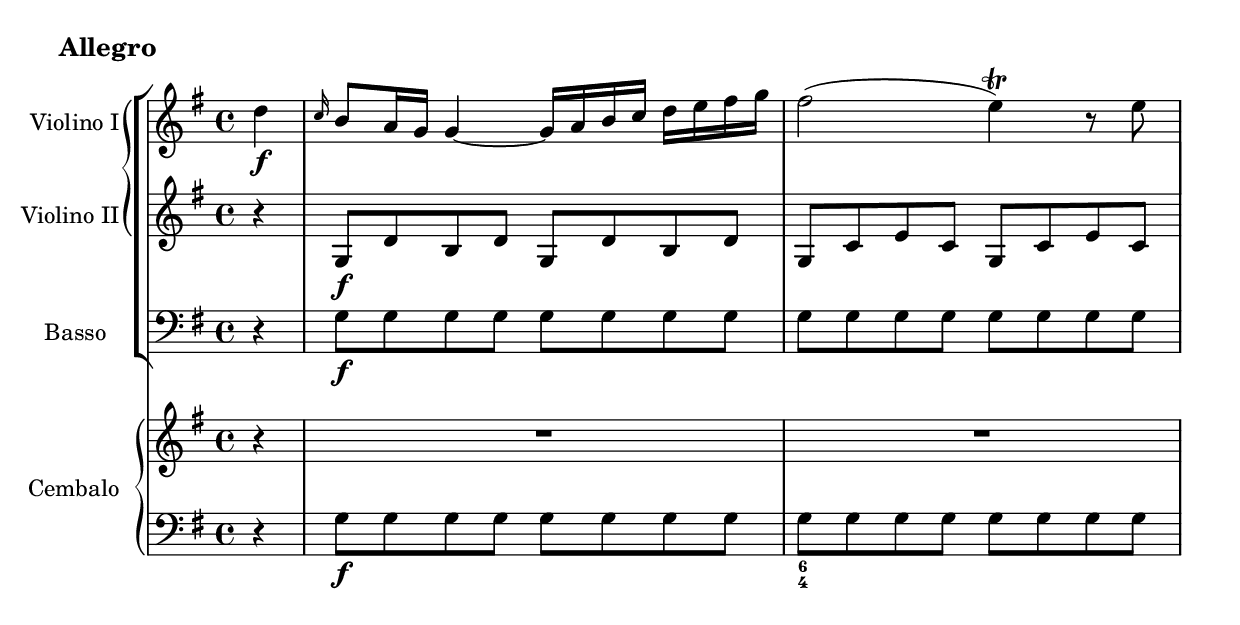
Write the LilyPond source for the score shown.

\version "2.24.0"
%{ \include "../../../../stylesheets/incipit.ly" %}
\include "../../../../stylesheets/typography.ly"

\paper {
  page-breaking = #ly:one-page-breaking
}
\layout {
  ragged-right = ##f
}

global = {
  \time 4/4
  \key g \major
}

violinoI = \new Voice {
  \relative c'' {
    \clef "treble"
    \partial 4 d4 \f |
    \grace { c16 } b8 a16 g g4 ~ g16 a b c d e fis g |
    fis2 ( e4 \trill ) r8 e |
  }
}

violinoII = \new Voice {
  \relative c'' {
    \clef "treble"
    \partial 4 r4 |
    g,8 \f d' b d g, d' b d
    g,8 c e c g c e c |
  }
}

basso = \new Voice {
  \relative c' {
    \clef "bass"
    \partial 4 r4 |
    g8 \f g g g g g g g
    g8 g g g g g g g |
  }
}

cembaloUp = \new Voice {
  \relative c' {
    \clef "treble"
    \partial 4 r4 |
    R1 |
    R1 |
  }
}

cembaloDown = \new Voice {
  \relative c {
    \clef "bass"
    \partial 4 r4 |
    g'8 \f g g g g g g g
    << { g8 g g g g g g g } \figures { <6 4>1 } >> |
  }
}

\score {
  \header {
    piece = "Allegro"
  }
  <<
    \new StaffGroup <<
      \new GrandStaff <<
        \new Staff \with { instrumentName = "Violino I" } << \global \violinoI >>
        \new Staff \with { instrumentName = "Violino II" } << \global \violinoII >>
      >>
      \new Staff \with { instrumentName = "Basso" } << \global \basso >>
    >>
    \new PianoStaff \with { instrumentName = "Cembalo" } <<
      \new Staff = "up" << \global \cembaloUp >>
      \new Staff = "down" << \global \cembaloDown >>
    >>
  >>
}
